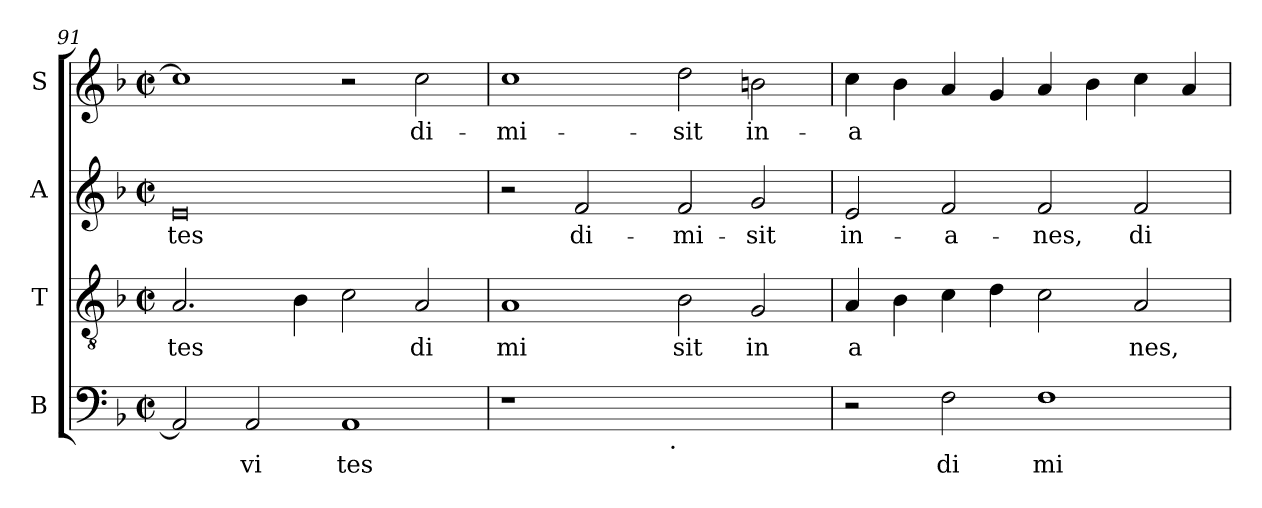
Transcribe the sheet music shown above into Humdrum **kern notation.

**kern	**text	**kern	**text	**kern	**text	**kern	**text
*part4	*part4	*part3	*part3	*part2	*part2	*part1	*part1
*staff4	*staff4	*staff3	*staff3	*staff2	*staff2	*staff1	*staff1
*I"B	*	*I"T	*	*I"A	*	*I"S	*
*I'B	*	*I'T	*	*I'A	*	*I'S	*
*clefF4	*	*clefGv2	*	*clefG2	*	*clefG2	*
*k[b-]	*	*k[b-]	*	*k[b-]	*	*k[b-]	*
*F:	*	*F:	*	*F:	*	*F:	*
*M2/2	*	*M2/2	*	*M2/2	*	*M2/2	*
*met(c|)	*	*met(c|)	*	*met(c|)	*	*met(c|)	*
=91	=91	=91	=91	=91	=91	=91	=91
!	!LO:LY:b:cj	!	!LO:LY:b:cj	!	!LO:LY:b:cj	!	!LO:LY:b:cj
2AA/]	.	2.A/	tes	0e	-tes	1cc]	.
!	!LO:LY:b:cj	!	!	!	!	!	!
2AA/	vi	.	.	.	.	.	.
!	!	!	!LO:LY:b:cj	!	!	!	!
.	.	4B-\	.	.	.	.	.
!	!LO:LY:b:cj	!	!LO:LY:b:cj	!	!	!	!
1AA	tes	2c\	.	.	.	2r	.
!	!	!	!LO:LY:b:cj	!	!	!	!LO:LY:b:cj
.	.	2A/	di	.	.	2cc\	di-
=92	=92	=92	=92	=92	=92	=92	=92
!	!	!	!LO:LY:b:cj	!	!	!	!LO:LY:b:cj
*^	*	*	*	*	*	*	*
1r	2ryy	.	1A	mi	2r	.	1cc	-mi-
!	!	!	!	!	!	!LO:LY:b:cj	!	!
.	4ryy	.	.	.	2f/	di-	.	.
.	8...ryy	.	.	.	.	.	.	.
!	!LO:TX:b:t=.	!	!	!	!	!	!	!
.	1ryy	.	.	.	.	.	.	.
!	!	!	!	!LO:LY:b:cj	!	!LO:LY:b:cj	!	!LO:LY:b:cj
1ryy	.	.	2B-\	sit	2f/	-mi-	2dd\	-sit
!	!	!	!	!LO:LY:b:cj	!	!LO:LY:b:cj	!	!LO:LY:b:cj
.	.	.	2G/	in	2g/	-sit	2bn\	in-
.	64ryy	.	.	.	.	.	.	.
=93	=93	=93	=93	=93	=93	=93	=93	=93
!	!	!	!	!LO:LY:b:cj	!	!LO:LY:b:cj	!	!LO:LY:b:cj
*v	*v	*	*	*	*	*	*	*
2r	.	4A/	a	2e/	in-	4cc\	-a-
!	!	!	!LO:LY:b:cj	!	!	!	!LO:LY:b:cj
.	.	4B-\	.	.	.	4b-\	--
!	!LO:LY:b:cj	!	!LO:LY:b:cj	!	!LO:LY:b:cj	!	!LO:LY:b:cj
2F\	di	4c\	.	2f/	-a-	4a/	--
!	!	!	!LO:LY:b:cj	!	!	!	!LO:LY:b:cj
.	.	4d\	.	.	.	4g/	--
!	!LO:LY:b:cj	!	!LO:LY:b:cj	!	!LO:LY:b:cj	!	!LO:LY:b:cj
1F	mi	2c\	.	2f/	-nes,	4a/	--
!	!	!	!	!	!	!	!LO:LY:b:cj
.	.	.	.	.	.	4b-\	--
!	!	!	!LO:LY:b:cj	!	!LO:LY:b:cj	!	!LO:LY:b:cj
.	.	2A/	nes,	2f/	di-	4cc\	--
!	!	!	!	!	!	!	!LO:LY:b:cj
.	.	.	.	.	.	4a/	--
=	=	=	=	=	=	=	=
*-	*-	*-	*-	*-	*-	*-	*-
